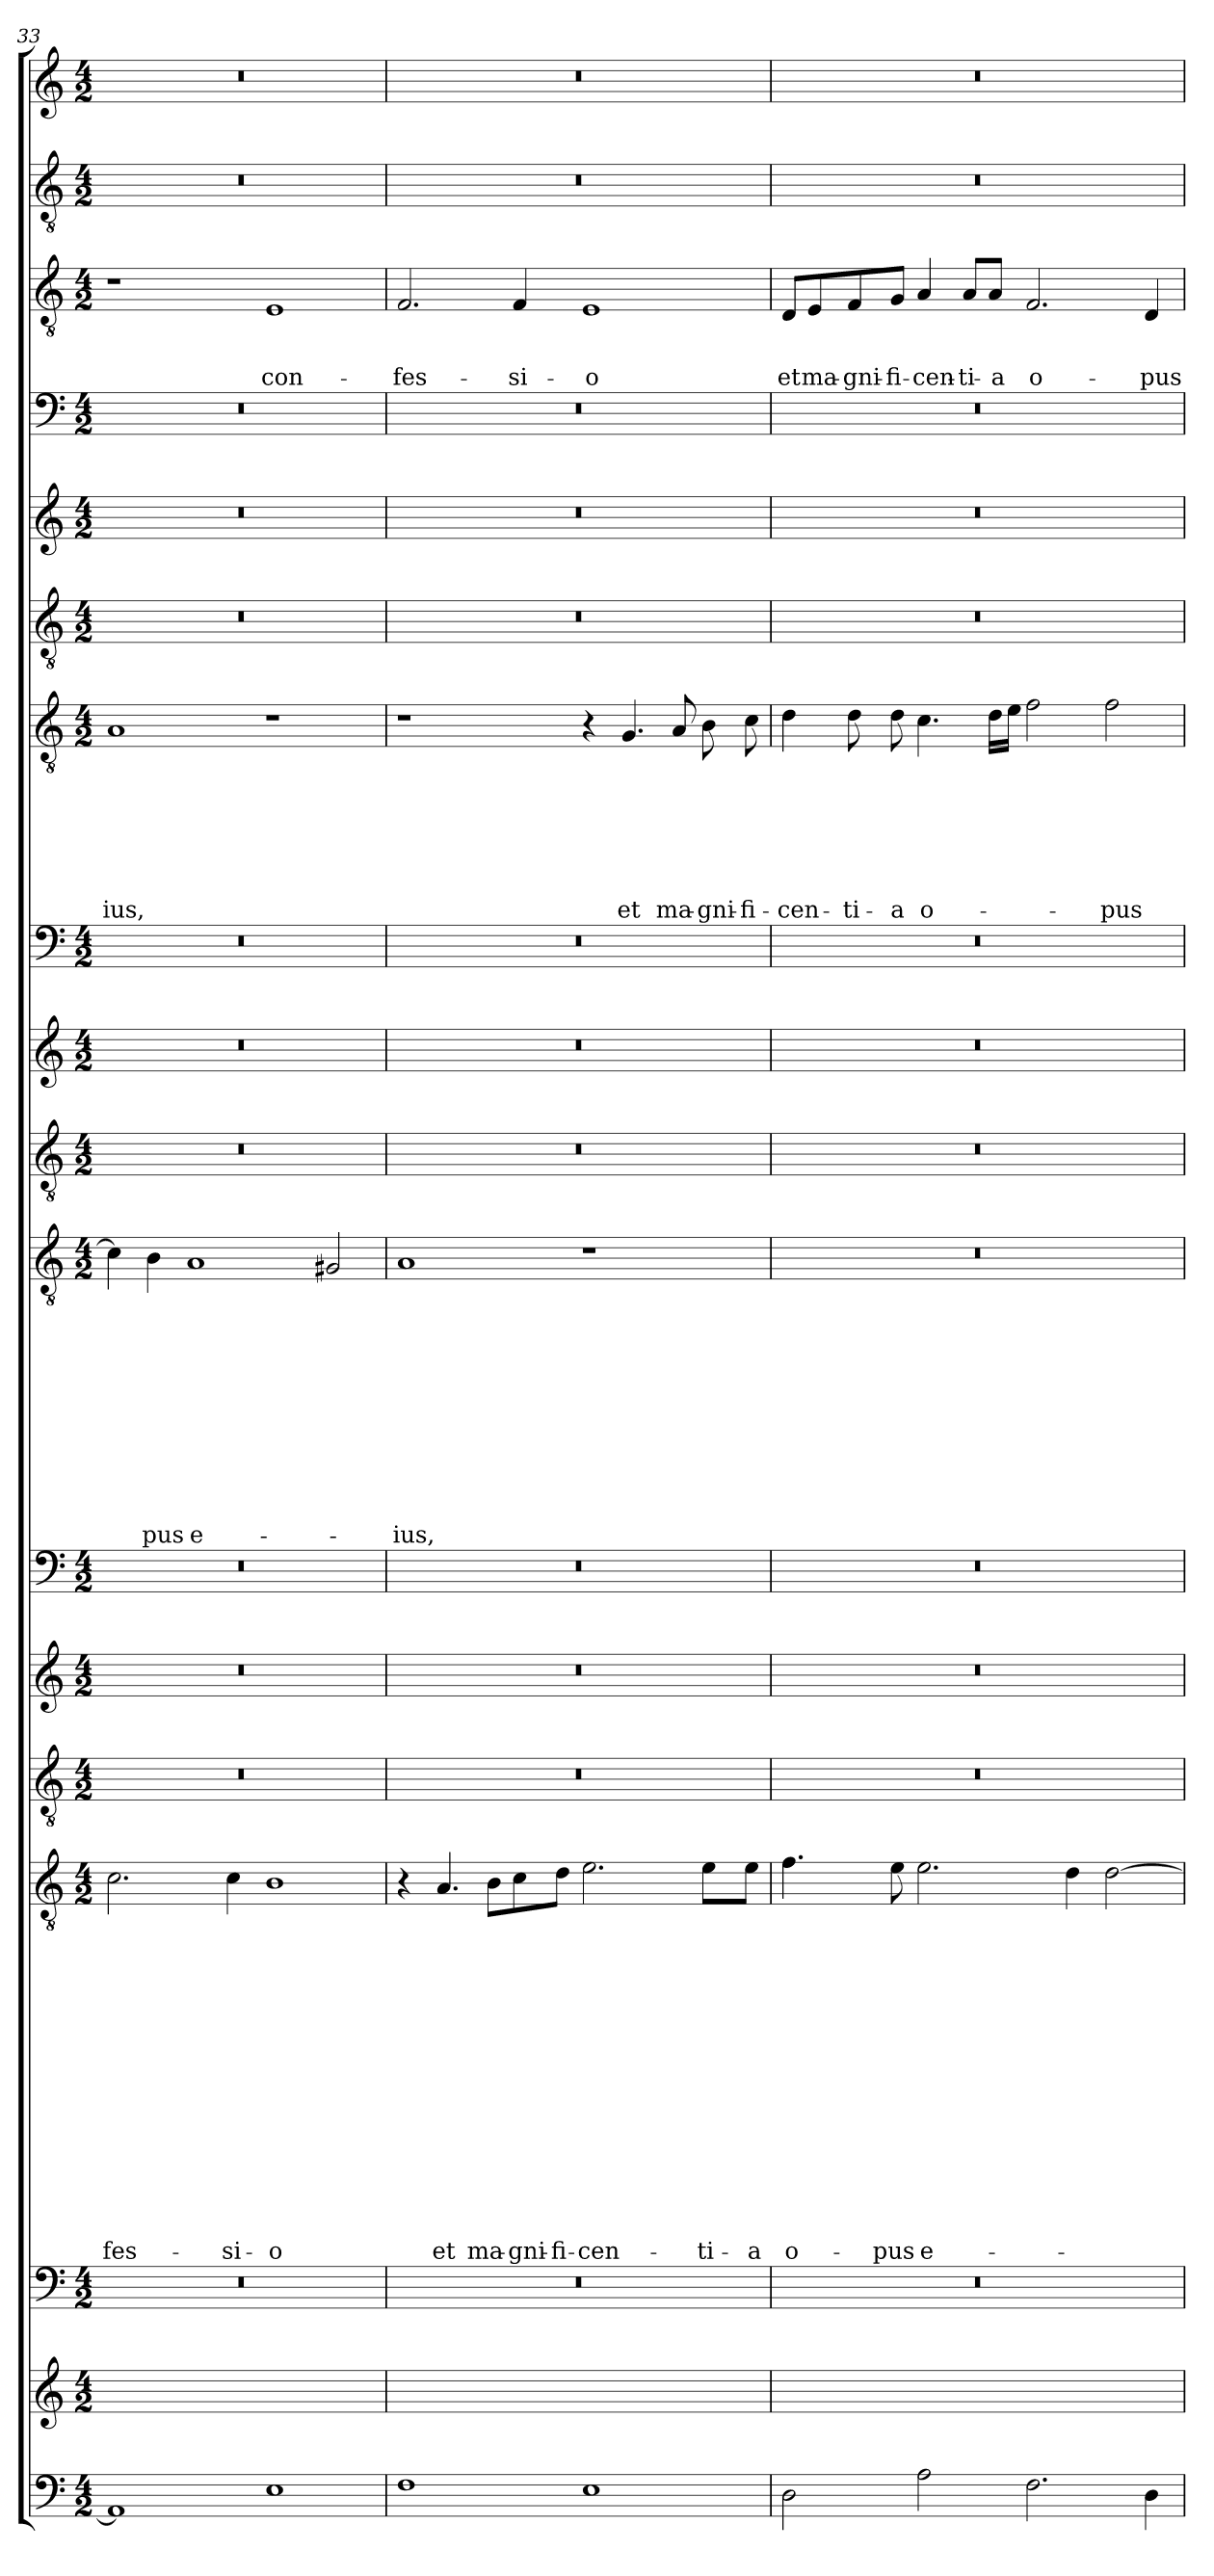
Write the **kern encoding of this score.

**kern	**kern	**kern	**kern	**text	**text	**text	**text	**text	**text	**text	**text	**text	**text	**text	**text	**text	**text	**text	**kern	**kern	**kern	**kern	**text	**text	**text	**text	**text	**text	**text	**text	**text	**text	**text	**kern	**kern	**kern	**kern	**text	**text	**text	**text	**text	**text	**text	**kern	**kern	**kern	**kern	**text	**text	**text	**kern	**kern
*part18	*part17	*part16	*part15	*part15	*part15	*part15	*part15	*part15	*part15	*part15	*part15	*part15	*part15	*part15	*part15	*part15	*part15	*part15	*part14	*part13	*part12	*part11	*part11	*part11	*part11	*part11	*part11	*part11	*part11	*part11	*part11	*part11	*part11	*part10	*part9	*part8	*part7	*part7	*part7	*part7	*part7	*part7	*part7	*part7	*part6	*part5	*part4	*part3	*part3	*part3	*part3	*part2	*part1
*staff18	*staff17	*staff16	*staff15	*staff15	*staff15	*staff15	*staff15	*staff15	*staff15	*staff15	*staff15	*staff15	*staff15	*staff15	*staff15	*staff15	*staff15	*staff15	*staff14	*staff13	*staff12	*staff11	*staff11	*staff11	*staff11	*staff11	*staff11	*staff11	*staff11	*staff11	*staff11	*staff11	*staff11	*staff10	*staff9	*staff8	*staff7	*staff7	*staff7	*staff7	*staff7	*staff7	*staff7	*staff7	*staff6	*staff5	*staff4	*staff3	*staff3	*staff3	*staff3	*staff2	*staff1
!!LO:PB:g=z
*clefF4	*clefG2	*clefF4	*clefGv2	*	*	*	*	*	*	*	*	*	*	*	*	*	*	*	*clefGv2	*clefG2	*clefF4	*clefGv2	*	*	*	*	*	*	*	*	*	*	*	*clefGv2	*clefG2	*clefF4	*clefGv2	*	*	*	*	*	*	*	*clefGv2	*clefG2	*clefF4	*clefGv2	*	*	*	*clefGv2	*clefG2
*k[]	*k[]	*k[]	*k[]	*	*	*	*	*	*	*	*	*	*	*	*	*	*	*	*k[]	*k[]	*k[]	*k[]	*	*	*	*	*	*	*	*	*	*	*	*k[]	*k[]	*k[]	*k[]	*	*	*	*	*	*	*	*k[]	*k[]	*k[]	*k[]	*	*	*	*k[]	*k[]
*C:	*C:	*C:	*C:	*	*	*	*	*	*	*	*	*	*	*	*	*	*	*	*C:	*C:	*C:	*C:	*	*	*	*	*	*	*	*	*	*	*	*C:	*C:	*C:	*C:	*	*	*	*	*	*	*	*C:	*C:	*C:	*C:	*	*	*	*C:	*C:
*M4/2	*M4/2	*M4/2	*M4/2	*	*	*	*	*	*	*	*	*	*	*	*	*	*	*	*M4/2	*M4/2	*M4/2	*M4/2	*	*	*	*	*	*	*	*	*	*	*	*M4/2	*M4/2	*M4/2	*M4/2	*	*	*	*	*	*	*	*M4/2	*M4/2	*M4/2	*M4/2	*	*	*	*M4/2	*M4/2
=33	=33	=33	=33	=33	=33	=33	=33	=33	=33	=33	=33	=33	=33	=33	=33	=33	=33	=33	=33	=33	=33	=33	=33	=33	=33	=33	=33	=33	=33	=33	=33	=33	=33	=33	=33	=33	=33	=33	=33	=33	=33	=33	=33	=33	=33	=33	=33	=33	=33	=33	=33	=33	=33
!	!	!	!	!	!	!	!	!	!	!	!	!	!	!	!	!	!	!LO:LY:b	!	!	!	!	!	!	!	!	!	!	!	!	!	!	!	!	!	!	!	!	!	!	!	!	!	!LO:LY:b	!	!	!	!	!	!	!	!	!
1AA]	0ryy	0r	2.c\	.	.	.	.	.	.	.	.	.	.	.	.	.	.	-fes-	0r	0r	0r	4c\]	.	.	.	.	.	.	.	.	.	.	.	0r	0r	0r	1A	.	.	.	.	.	.	-ius,	0r	0r	0r	1r	.	.	.	0r	0r
!	!	!	!	!	!	!	!	!	!	!	!	!	!	!	!	!	!	!	!	!	!	!	!	!	!	!	!	!	!	!	!	!	!LO:LY:b	!	!	!	!	!	!	!	!	!	!	!	!	!	!	!	!	!	!	!	!
.	.	.	.	.	.	.	.	.	.	.	.	.	.	.	.	.	.	.	.	.	.	4B\	.	.	.	.	.	.	.	.	.	.	-pus	.	.	.	.	.	.	.	.	.	.	.	.	.	.	.	.	.	.	.	.
!	!	!	!	!	!	!	!	!	!	!	!	!	!	!	!	!	!	!	!	!	!	!	!	!	!	!	!	!	!	!	!	!	!LO:LY:b	!	!	!	!	!	!	!	!	!	!	!	!	!	!	!	!	!	!	!	!
.	.	.	.	.	.	.	.	.	.	.	.	.	.	.	.	.	.	.	.	.	.	1A	.	.	.	.	.	.	.	.	.	.	e-	.	.	.	.	.	.	.	.	.	.	.	.	.	.	.	.	.	.	.	.
!	!	!	!	!	!	!	!	!	!	!	!	!	!	!	!	!	!	!LO:LY:b	!	!	!	!	!	!	!	!	!	!	!	!	!	!	!	!	!	!	!	!	!	!	!	!	!	!	!	!	!	!	!	!	!	!	!
.	.	.	4c\	.	.	.	.	.	.	.	.	.	.	.	.	.	.	-si-	.	.	.	.	.	.	.	.	.	.	.	.	.	.	.	.	.	.	.	.	.	.	.	.	.	.	.	.	.	.	.	.	.	.	.
!	!	!	!	!	!	!	!	!	!	!	!	!	!	!	!	!	!	!LO:LY:b	!	!	!	!	!	!	!	!	!	!	!	!	!	!	!	!	!	!	!	!	!	!	!	!	!	!	!	!	!	!	!	!	!LO:LY:b	!	!
1E	.	.	1B	.	.	.	.	.	.	.	.	.	.	.	.	.	.	-o	.	.	.	.	.	.	.	.	.	.	.	.	.	.	.	.	.	.	1r	.	.	.	.	.	.	.	.	.	.	1E	.	.	con-	.	.
.	.	.	.	.	.	.	.	.	.	.	.	.	.	.	.	.	.	.	.	.	.	2G#X/	.	.	.	.	.	.	.	.	.	.	.	.	.	.	.	.	.	.	.	.	.	.	.	.	.	.	.	.	.	.	.
=34	=34	=34	=34	=34	=34	=34	=34	=34	=34	=34	=34	=34	=34	=34	=34	=34	=34	=34	=34	=34	=34	=34	=34	=34	=34	=34	=34	=34	=34	=34	=34	=34	=34	=34	=34	=34	=34	=34	=34	=34	=34	=34	=34	=34	=34	=34	=34	=34	=34	=34	=34	=34	=34
!	!	!	!	!	!	!	!	!	!	!	!	!	!	!	!	!	!	!	!	!	!	!	!	!	!	!	!	!	!	!	!	!	!LO:LY:b	!	!	!	!	!	!	!	!	!	!	!	!	!	!	!	!	!	!LO:LY:b	!	!
1F	0ryy	0r	4r	.	.	.	.	.	.	.	.	.	.	.	.	.	.	.	0r	0r	0r	1A	.	.	.	.	.	.	.	.	.	.	-ius,	0r	0r	0r	1r	.	.	.	.	.	.	.	0r	0r	0r	2.F/	.	.	-fes-	0r	0r
!	!	!	!	!	!	!	!	!	!	!	!	!	!	!	!	!	!	!LO:LY:b	!	!	!	!	!	!	!	!	!	!	!	!	!	!	!	!	!	!	!	!	!	!	!	!	!	!	!	!	!	!	!	!	!	!	!
.	.	.	4.A/	.	.	.	.	.	.	.	.	.	.	.	.	.	.	et	.	.	.	.	.	.	.	.	.	.	.	.	.	.	.	.	.	.	.	.	.	.	.	.	.	.	.	.	.	.	.	.	.	.	.
!	!	!	!	!	!	!	!	!	!	!	!	!	!	!	!	!	!	!LO:LY:b	!	!	!	!	!	!	!	!	!	!	!	!	!	!	!	!	!	!	!	!	!	!	!	!	!	!	!	!	!	!	!	!	!	!	!
.	.	.	8B\L	.	.	.	.	.	.	.	.	.	.	.	.	.	.	ma-	.	.	.	.	.	.	.	.	.	.	.	.	.	.	.	.	.	.	.	.	.	.	.	.	.	.	.	.	.	.	.	.	.	.	.
!	!	!	!	!	!	!	!	!	!	!	!	!	!	!	!	!	!	!LO:LY:b	!	!	!	!	!	!	!	!	!	!	!	!	!	!	!	!	!	!	!	!	!	!	!	!	!	!	!	!	!	!	!	!	!LO:LY:b	!	!
.	.	.	8c\	.	.	.	.	.	.	.	.	.	.	.	.	.	.	-gni-	.	.	.	.	.	.	.	.	.	.	.	.	.	.	.	.	.	.	.	.	.	.	.	.	.	.	.	.	.	4F/	.	.	-si-	.	.
!	!	!	!	!	!	!	!	!	!	!	!	!	!	!	!	!	!	!LO:LY:b	!	!	!	!	!	!	!	!	!	!	!	!	!	!	!	!	!	!	!	!	!	!	!	!	!	!	!	!	!	!	!	!	!	!	!
.	.	.	8d\J	.	.	.	.	.	.	.	.	.	.	.	.	.	.	-fi-	.	.	.	.	.	.	.	.	.	.	.	.	.	.	.	.	.	.	.	.	.	.	.	.	.	.	.	.	.	.	.	.	.	.	.
!	!	!	!	!	!	!	!	!	!	!	!	!	!	!	!	!	!	!LO:LY:b	!	!	!	!	!	!	!	!	!	!	!	!	!	!	!	!	!	!	!	!	!	!	!	!	!	!	!	!	!	!	!	!	!LO:LY:b	!	!
1E	.	.	2.e\	.	.	.	.	.	.	.	.	.	.	.	.	.	.	-cen-	.	.	.	1r	.	.	.	.	.	.	.	.	.	.	.	.	.	.	4r	.	.	.	.	.	.	.	.	.	.	1E	.	.	-o	.	.
!	!	!	!	!	!	!	!	!	!	!	!	!	!	!	!	!	!	!	!	!	!	!	!	!	!	!	!	!	!	!	!	!	!	!	!	!	!	!	!	!	!	!	!	!LO:LY:b	!	!	!	!	!	!	!	!	!
.	.	.	.	.	.	.	.	.	.	.	.	.	.	.	.	.	.	.	.	.	.	.	.	.	.	.	.	.	.	.	.	.	.	.	.	.	4.G/	.	.	.	.	.	.	et	.	.	.	.	.	.	.	.	.
!	!	!	!	!	!	!	!	!	!	!	!	!	!	!	!	!	!	!	!	!	!	!	!	!	!	!	!	!	!	!	!	!	!	!	!	!	!	!	!	!	!	!	!	!LO:LY:b	!	!	!	!	!	!	!	!	!
.	.	.	.	.	.	.	.	.	.	.	.	.	.	.	.	.	.	.	.	.	.	.	.	.	.	.	.	.	.	.	.	.	.	.	.	.	8A/	.	.	.	.	.	.	ma-	.	.	.	.	.	.	.	.	.
!	!	!	!	!	!	!	!	!	!	!	!	!	!	!	!	!	!	!LO:LY:b	!	!	!	!	!	!	!	!	!	!	!	!	!	!	!	!	!	!	!	!	!	!	!	!	!	!LO:LY:b	!	!	!	!	!	!	!	!	!
.	.	.	8e\L	.	.	.	.	.	.	.	.	.	.	.	.	.	.	-ti-	.	.	.	.	.	.	.	.	.	.	.	.	.	.	.	.	.	.	8B\	.	.	.	.	.	.	-gni-	.	.	.	.	.	.	.	.	.
!	!	!	!	!	!	!	!	!	!	!	!	!	!	!	!	!	!	!LO:LY:b	!	!	!	!	!	!	!	!	!	!	!	!	!	!	!	!	!	!	!	!	!	!	!	!	!	!LO:LY:b	!	!	!	!	!	!	!	!	!
.	.	.	8e\J	.	.	.	.	.	.	.	.	.	.	.	.	.	.	-a	.	.	.	.	.	.	.	.	.	.	.	.	.	.	.	.	.	.	8c\	.	.	.	.	.	.	-fi-	.	.	.	.	.	.	.	.	.
=35	=35	=35	=35	=35	=35	=35	=35	=35	=35	=35	=35	=35	=35	=35	=35	=35	=35	=35	=35	=35	=35	=35	=35	=35	=35	=35	=35	=35	=35	=35	=35	=35	=35	=35	=35	=35	=35	=35	=35	=35	=35	=35	=35	=35	=35	=35	=35	=35	=35	=35	=35	=35	=35
!	!	!	!	!	!	!	!	!	!	!	!	!	!	!	!	!	!	!LO:LY:b	!	!	!	!	!	!	!	!	!	!	!	!	!	!	!	!	!	!	!	!	!	!	!	!	!	!LO:LY:b	!	!	!	!	!	!	!LO:LY:b	!	!
2D\	0ryy	0r	4.f\	.	.	.	.	.	.	.	.	.	.	.	.	.	.	o-	0r	0r	0r	0r	.	.	.	.	.	.	.	.	.	.	.	0r	0r	0r	4d\	.	.	.	.	.	.	-cen-	0r	0r	0r	8D/L	.	.	et	0r	0r
!	!	!	!	!	!	!	!	!	!	!	!	!	!	!	!	!	!	!	!	!	!	!	!	!	!	!	!	!	!	!	!	!	!	!	!	!	!	!	!	!	!	!	!	!	!	!	!	!	!	!	!LO:LY:b	!	!
.	.	.	.	.	.	.	.	.	.	.	.	.	.	.	.	.	.	.	.	.	.	.	.	.	.	.	.	.	.	.	.	.	.	.	.	.	.	.	.	.	.	.	.	.	.	.	.	8E/	.	.	ma-	.	.
!	!	!	!	!	!	!	!	!	!	!	!	!	!	!	!	!	!	!	!	!	!	!	!	!	!	!	!	!	!	!	!	!	!	!	!	!	!	!	!	!	!	!	!	!LO:LY:b	!	!	!	!	!	!	!LO:LY:b	!	!
.	.	.	.	.	.	.	.	.	.	.	.	.	.	.	.	.	.	.	.	.	.	.	.	.	.	.	.	.	.	.	.	.	.	.	.	.	8d\	.	.	.	.	.	.	-ti-	.	.	.	8F/	.	.	-gni-	.	.
!	!	!	!	!	!	!	!	!	!	!	!	!	!	!	!	!	!	!LO:LY:b	!	!	!	!	!	!	!	!	!	!	!	!	!	!	!	!	!	!	!	!	!	!	!	!	!	!LO:LY:b	!	!	!	!	!	!	!LO:LY:b	!	!
.	.	.	8e\	.	.	.	.	.	.	.	.	.	.	.	.	.	.	-pus	.	.	.	.	.	.	.	.	.	.	.	.	.	.	.	.	.	.	8d\	.	.	.	.	.	.	-a	.	.	.	8G/J	.	.	-fi-	.	.
!	!	!	!	!	!	!	!	!	!	!	!	!	!	!	!	!	!	!LO:LY:b	!	!	!	!	!	!	!	!	!	!	!	!	!	!	!	!	!	!	!	!	!	!	!	!	!	!LO:LY:b	!	!	!	!	!	!	!LO:LY:b	!	!
2A\	.	.	2.e\	.	.	.	.	.	.	.	.	.	.	.	.	.	.	e-	.	.	.	.	.	.	.	.	.	.	.	.	.	.	.	.	.	.	4.c\	.	.	.	.	.	.	o-	.	.	.	4A/	.	.	-cen-	.	.
!	!	!	!	!	!	!	!	!	!	!	!	!	!	!	!	!	!	!	!	!	!	!	!	!	!	!	!	!	!	!	!	!	!	!	!	!	!	!	!	!	!	!	!	!	!	!	!	!	!	!	!LO:LY:b	!	!
.	.	.	.	.	.	.	.	.	.	.	.	.	.	.	.	.	.	.	.	.	.	.	.	.	.	.	.	.	.	.	.	.	.	.	.	.	.	.	.	.	.	.	.	.	.	.	.	8A/L	.	.	-ti-	.	.
!	!	!	!	!	!	!	!	!	!	!	!	!	!	!	!	!	!	!	!	!	!	!	!	!	!	!	!	!	!	!	!	!	!	!	!	!	!	!	!	!	!	!	!	!	!	!	!	!	!	!	!LO:LY:b	!	!
.	.	.	.	.	.	.	.	.	.	.	.	.	.	.	.	.	.	.	.	.	.	.	.	.	.	.	.	.	.	.	.	.	.	.	.	.	16d\LL	.	.	.	.	.	.	.	.	.	.	8A/J	.	.	-a	.	.
.	.	.	.	.	.	.	.	.	.	.	.	.	.	.	.	.	.	.	.	.	.	.	.	.	.	.	.	.	.	.	.	.	.	.	.	.	16e\JJ	.	.	.	.	.	.	.	.	.	.	.	.	.	.	.	.
!	!	!	!	!	!	!	!	!	!	!	!	!	!	!	!	!	!	!	!	!	!	!	!	!	!	!	!	!	!	!	!	!	!	!	!	!	!	!	!	!	!	!	!	!	!	!	!	!	!	!	!LO:LY:b	!	!
2.F\	.	.	.	.	.	.	.	.	.	.	.	.	.	.	.	.	.	.	.	.	.	.	.	.	.	.	.	.	.	.	.	.	.	.	.	.	2f\	.	.	.	.	.	.	.	.	.	.	2.F/	.	.	o-	.	.
.	.	.	4d\	.	.	.	.	.	.	.	.	.	.	.	.	.	.	.	.	.	.	.	.	.	.	.	.	.	.	.	.	.	.	.	.	.	.	.	.	.	.	.	.	.	.	.	.	.	.	.	.	.	.
!	!	!	!	!	!	!	!	!	!	!	!	!	!	!	!	!	!	!	!	!	!	!	!	!	!	!	!	!	!	!	!	!	!	!	!	!	!	!	!	!	!	!	!	!LO:LY:b	!	!	!	!	!	!	!	!	!
.	.	.	[2d\	.	.	.	.	.	.	.	.	.	.	.	.	.	.	.	.	.	.	.	.	.	.	.	.	.	.	.	.	.	.	.	.	.	2f\	.	.	.	.	.	.	-pus	.	.	.	.	.	.	.	.	.
!	!	!	!	!	!	!	!	!	!	!	!	!	!	!	!	!	!	!	!	!	!	!	!	!	!	!	!	!	!	!	!	!	!	!	!	!	!	!	!	!	!	!	!	!	!	!	!	!	!	!	!LO:LY:b	!	!
4D\	.	.	.	.	.	.	.	.	.	.	.	.	.	.	.	.	.	.	.	.	.	.	.	.	.	.	.	.	.	.	.	.	.	.	.	.	.	.	.	.	.	.	.	.	.	.	.	4D/	.	.	-pus	.	.
=	=	=	=	=	=	=	=	=	=	=	=	=	=	=	=	=	=	=	=	=	=	=	=	=	=	=	=	=	=	=	=	=	=	=	=	=	=	=	=	=	=	=	=	=	=	=	=	=	=	=	=	=	=
*-	*-	*-	*-	*-	*-	*-	*-	*-	*-	*-	*-	*-	*-	*-	*-	*-	*-	*-	*-	*-	*-	*-	*-	*-	*-	*-	*-	*-	*-	*-	*-	*-	*-	*-	*-	*-	*-	*-	*-	*-	*-	*-	*-	*-	*-	*-	*-	*-	*-	*-	*-	*-	*-
